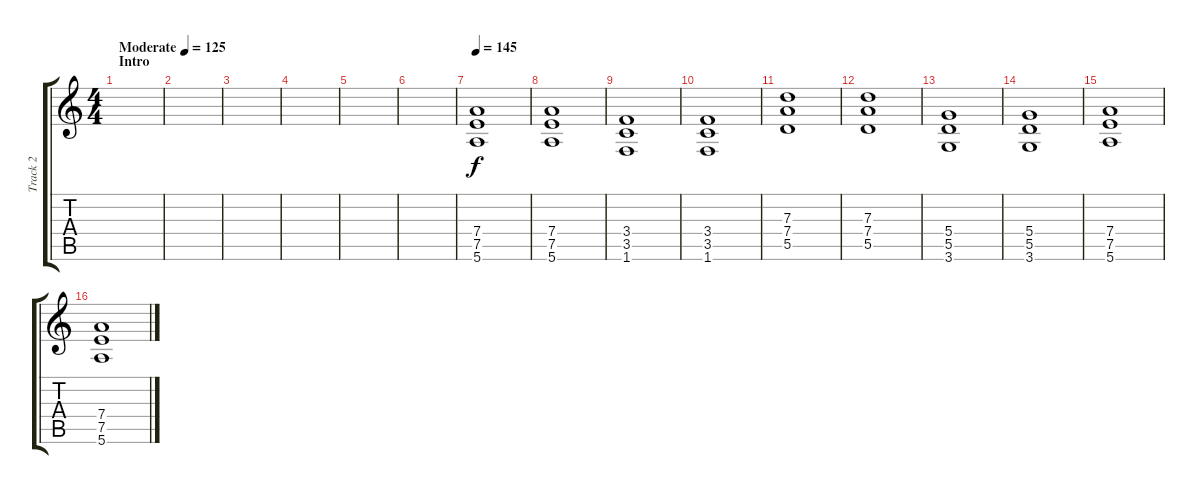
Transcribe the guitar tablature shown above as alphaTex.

\track ("Track 2" "Track 2") {instrument overdrivenguitar}
\staff {score tabs}
\tuning (E4 B3 G3 D3 A2 E2) {hide}
\ts (4 4)
\section ("" "Intro")
\tempo (125 "Moderate")
\clef g2
\ks c
|
|
|
|
|
|
\tempo 145
(7.4 7.5 5.6).1 |
(7.4 7.5 5.6).1 |
(3.4 3.5 1.6).1 |
(3.4 3.5 1.6).1 |
(7.3 7.4 5.5).1 |
(7.3 7.4 5.5).1 |
(5.4 5.5 3.6).1 |
(5.4 5.5 3.6).1 |
(7.4 7.5 5.6).1 |
(7.4 7.5 5.6).1
